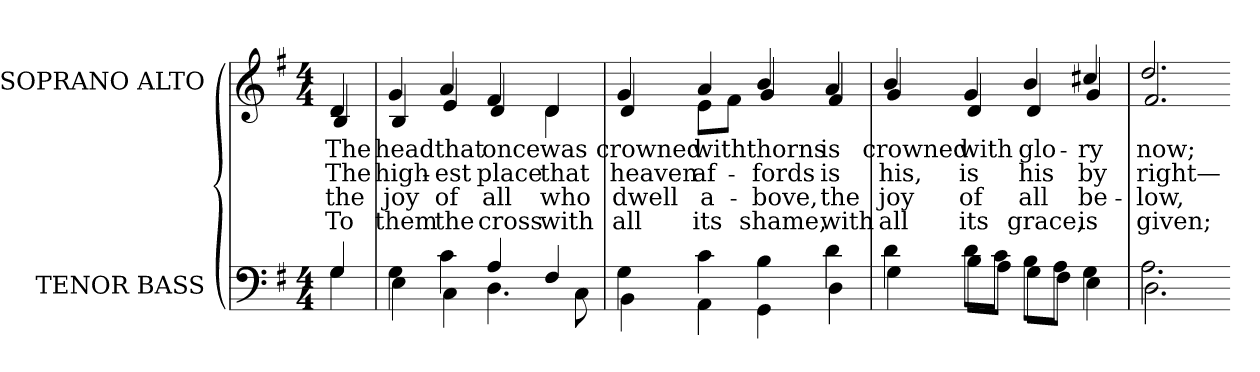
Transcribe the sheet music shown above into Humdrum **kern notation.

**kern	**kern	**text	**text	**text	**text
*part2	*part1	*part1	*part1	*part1	*part1
*staff2	*staff1	*staff1	*staff1	*staff1	*staff1
*I"TENOR BASS	*I"SOPRANO ALTO	*	*	*	*
*I'T. B.	*I'S. A.	*	*	*	*
!!LO:PB:g=z
*clefF4	*clefG2	*	*	*	*
*k[f#]	*k[f#]	*	*	*	*
*G:	*G:	*	*	*	*
*M4/4	*M4/4	*	*	*	*
=	=	=	=	=	=
*^	*	*	*	*	*
!	!	!LO:TX:b:cj:t=1	!	!	!	!
!	!	!LO:TX:b:cj:t=2	!	!	!	!
!	!	!LO:TX:b:cj:t=3	!	!	!	!
!	!	!LO:TX:b:cj:t=4	!	!	!	!
!	!	!	!LO:LY:b:color=#000000	!LO:LY:b:color=#000000	!LO:LY:b:color=#000000	!LO:LY:b:color=#000000
*	*	*^	*	*	*	*
4Gi/	4Gi\	4di/	4Bi/	The	The	the	To
=	=	=	=	=	=	=	=
!	!	!	!	!LO:LY:b:color=#000000	!LO:LY:b:color=#000000	!LO:LY:b:color=#000000	!LO:LY:b:color=#000000
4Gi\	4Ei\	4gi/	4Bi/	head	high-	joy	them
!	!	!	!	!LO:LY:b:color=#000000	!LO:LY:b:color=#000000	!LO:LY:b:color=#000000	!LO:LY:b:color=#000000
4ci\	4Ci\	4ai/	4ei/	that	-est	of	the
!	!	!	!	!LO:LY:b:color=#000000	!LO:LY:b:color=#000000	!LO:LY:b:color=#000000	!LO:LY:b:color=#000000
4Ai/	4.Di\	4f#i/	4di/	once	place	all	cross
!	!	!	!	!LO:LY:b:color=#000000	!LO:LY:b:color=#000000	!LO:LY:b:color=#000000	!LO:LY:b:color=#000000
4F#i/	.	4di/	4di\	was	that	who	with
.	8Ci\	.	.	.	.	.	.
=1	=1	=1	=1	=1	=1	=1	=1
!	!	!	!	!LO:LY:b:color=#000000	!LO:LY:b:color=#000000	!LO:LY:b:color=#000000	!LO:LY:b:color=#000000
4Gi\	4BBi\	4gi/	4di/	crowned	heaven	dwell	all
!	!	!	!	!LO:LY:b:color=#000000	!LO:LY:b:color=#000000	!LO:LY:b:color=#000000	!LO:LY:b:color=#000000
4ci\	4AAi\	4ai/	8ei\L	with	af-	a-	its
.	.	.	8f#i\J	.	.	.	.
!	!	!	!	!LO:LY:b:color=#000000	!LO:LY:b:color=#000000	!LO:LY:b:color=#000000	!LO:LY:b:color=#000000
4Bi\	4GGi\	4bi/	4gi/	thorns	-fords	-bove,	shame,
!	!	!	!	!LO:LY:b:color=#000000	!LO:LY:b:color=#000000	!LO:LY:b:color=#000000	!LO:LY:b:color=#000000
4di\	4Di\	4ai/	4f#i/	is	is	the	with
=2	=2	=2	=2	=2	=2	=2	=2
!	!	!	!	!LO:LY:b:color=#000000	!LO:LY:b:color=#000000	!LO:LY:b:color=#000000	!LO:LY:b:color=#000000
4di\	4Gi\	4bi/	4gi/	crowned	his,	joy	all
!	!	!	!	!LO:LY:b:color=#000000	!LO:LY:b:color=#000000	!LO:LY:b:color=#000000	!LO:LY:b:color=#000000
8di\L	8Bi\L	4gi/	4di/	with	is	of	its
8ci\J	8Ai\J	.	.	.	.	.	.
!	!	!	!	!LO:LY:b:color=#000000	!LO:LY:b:color=#000000	!LO:LY:b:color=#000000	!LO:LY:b:color=#000000
8Bi\L	8Gi\L	4bi/	4di/	glo-	his	all	grace,
8Ai\J	8F#i\J	.	.	.	.	.	.
!	!	!	!	!LO:LY:b:color=#000000	!LO:LY:b:color=#000000	!LO:LY:b:color=#000000	!LO:LY:b:color=#000000
4Gi\	4Ei\	4cc#Xi/	4gi/	-ry	by	be-	is
=3	=3	=3	=3	=3	=3	=3	=3
!	!	!	!	!LO:LY:b:color=#000000	!LO:LY:b:color=#000000	!LO:LY:b:color=#000000	!LO:LY:b:color=#000000
2.Ai\	2.Di\	2.ddi/	2.f#i/	now;	right—	-low,	given;
*v	*v	*	*	*	*	*	*
*	*v	*v	*	*	*	*
=-	=-	=-	=-	=-	=-
*-	*-	*-	*-	*-	*-
